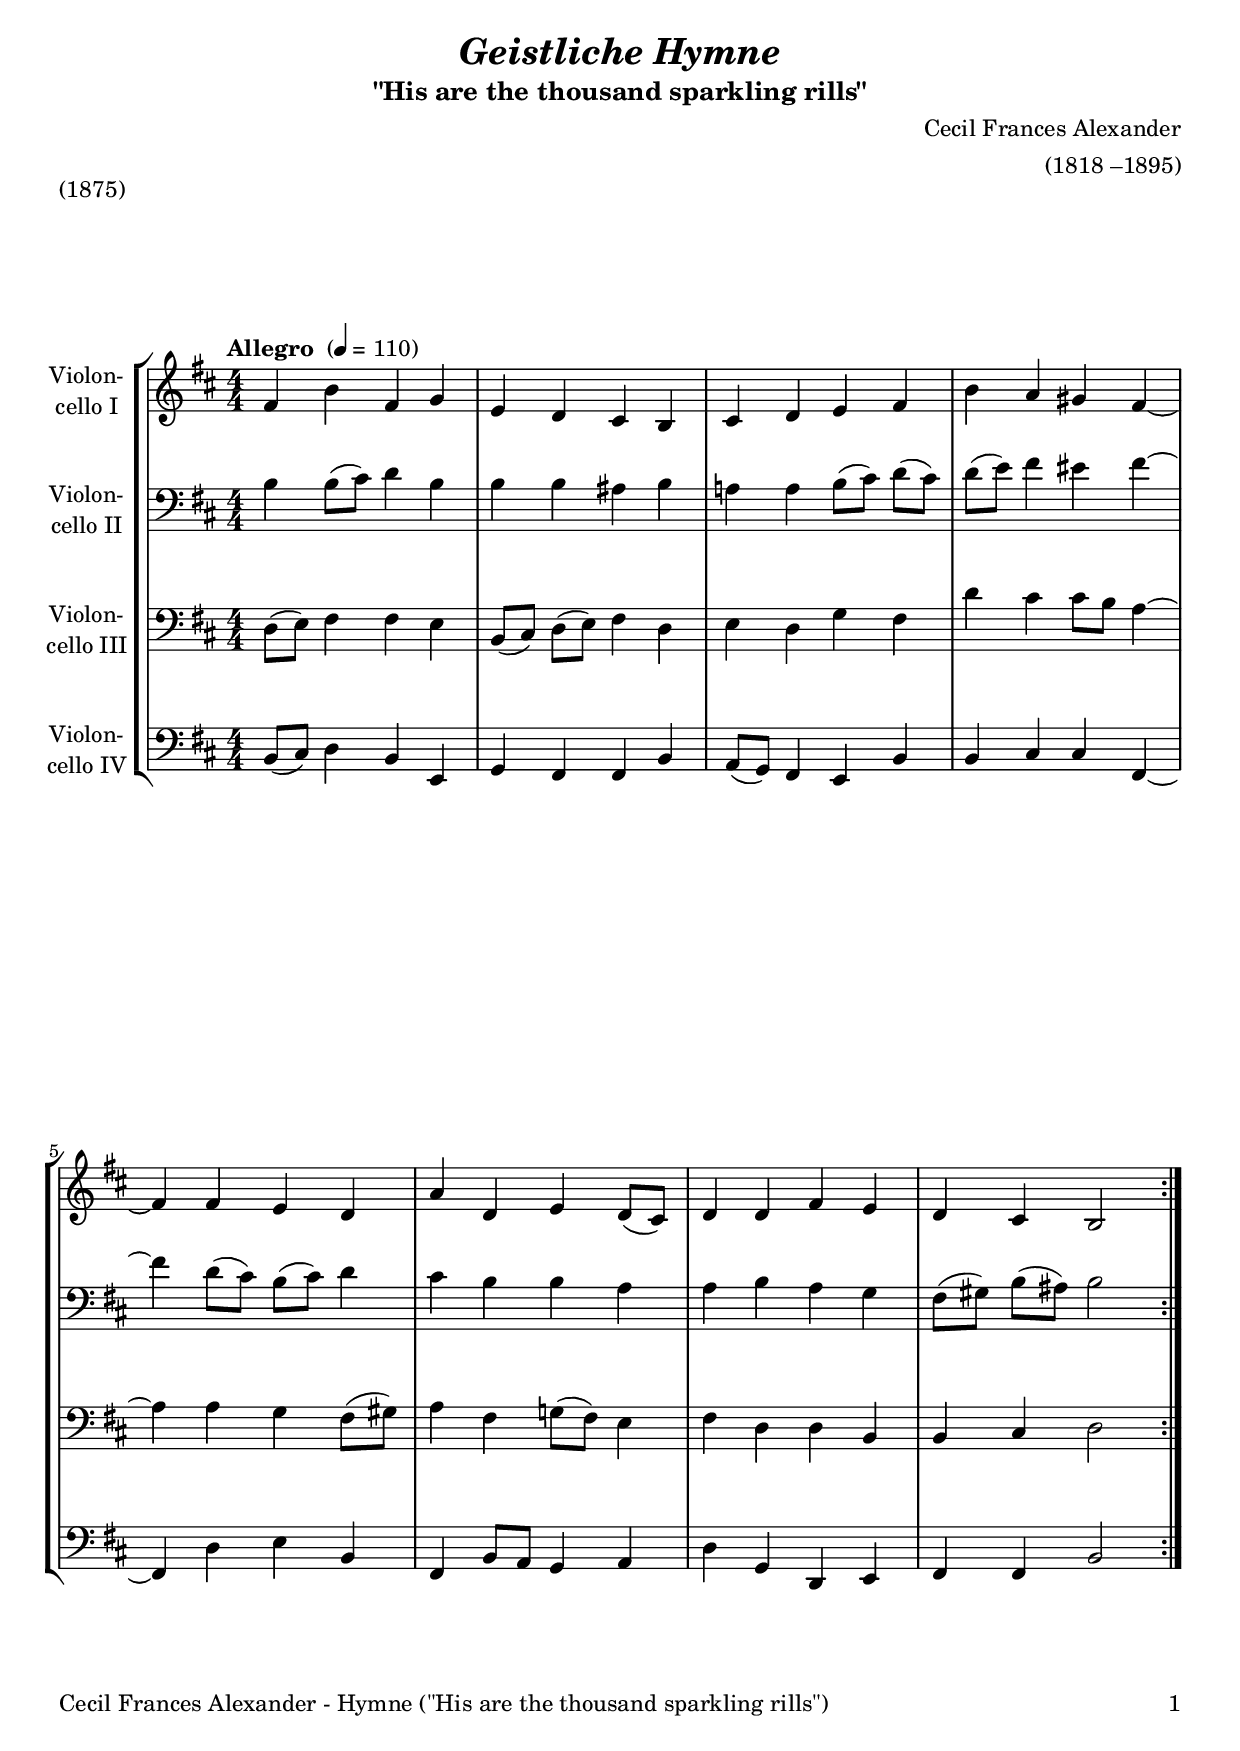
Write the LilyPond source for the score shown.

\version "2.18.2"
\include "deutsch.ly"
  
#(set-global-staff-size 20)

\header {
  title     = \markup \bold \italic "Geistliche Hymne"
  subtitle  = "\"His are the thousand sparkling rills\""
  composer  = "Cecil Frances Alexander"
  arranger  = "(1818 –1895)"
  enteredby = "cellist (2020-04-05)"
  piece     = "(1875)"
}

voiceconsts = {
  \key d \minor
  \time 4/4
  \clef "bass"
  \numericTimeSignature
  \compressFullBarRests
  % Set default beaming for all staves
  \set Timing.beamExceptions = #'()
  \set Timing.baseMoment     = #(ly:make-moment 1 4)
  \set Timing.beatStructure  = #'(1 1 1 1)
  \tempo "Allegro " 4=110
}

micl = "clarinet"
mifl = "flute"
miob = "oboe"
mifh = "french horn"
misx = "tenor sax"
mist = "string ensemble 1"
miba = "cello"
%miba = "bassoon"
mikl = "harpsichord"

va = \relative c'' {
  \voiceconsts
  \clef "treble"

  \repeat volta 2 {
    a4 d a b
    g f e d
    e f g a
    d c h a~

    a a g f
    c' f, g f8( e)
    f4 f a g
    f e d2
  }
}

vb = \relative c' {
  \voiceconsts

  \repeat volta 2 {
    d4 d8( e) f4 d
    d d cis d
    c! c d8( e) f( e)
    f( g) a4 gis a~
    
    a f8( e) d( e) f4
    e d d c
    c d c b
    a8( h) d( cis) d2
  }
}

vc = \relative c {
  \voiceconsts

  \repeat volta 2 {
    f8( g) a4 a g
    d8( e) f( g) a4 f
    g f b a
    f' e e8 d c4~

    c c b a8( h)
    c4 a b!8( a) g4
    a f f d
    d e f2
  }
}

vd = \relative c {
  \voiceconsts

  \repeat volta 2 {
    d8( e) f4 d g,
    b a a d
    c8( b) a4 g d'
    d e e a,~

    a f' g d
    a d8 c b4 c
    f b, f g
    a a d2
  }
}


music = \new StaffGroup <<
      \new Staff {
	\set Staff.midiInstrument = \miba
	\set Staff.instrumentName = \markup \center-column { "Violon-" "cello I" }
	\transpose d h, { \va }
      }

      \new Staff {
	\set Staff.midiInstrument = \miba
	\set Staff.instrumentName = \markup \center-column { "Violon-" "cello II" }
	\transpose d h, { \vb }
      }

      \new Staff {
	\set Staff.midiInstrument = \miba
	\set Staff.instrumentName = \markup \center-column { "Violon-" "cello III" }
	\transpose d h, { \vc }
      }

      \new Staff {
	\set Staff.midiInstrument = \miba
	\set Staff.instrumentName = \markup \center-column { "Violon-" "cello IV" }
	\transpose d h, { \vd }
      }
>>

\book {
 \paper {
    print-page-number = ##t
    print-first-page-number = ##t
    ragged-last-bottom = ##f
    oddHeaderMarkup = \markup \null
    evenHeaderMarkup = \markup \null
    oddFooterMarkup = \markup {
      \fill-line {
        \on-the-fly #print-page-number-check-first
	"Cecil Frances Alexander - Hymne (\"His are the thousand sparkling rills\")" \fromproperty #'page:page-number-string
      }
    }
    evenFooterMarkup = \oddFooterMarkup
  }  \score {
    \music
    \layout {}
  }

  \score {
    \unfoldRepeats \music

    \midi {
      \context {
        \Score
      }
    }
  }
}
